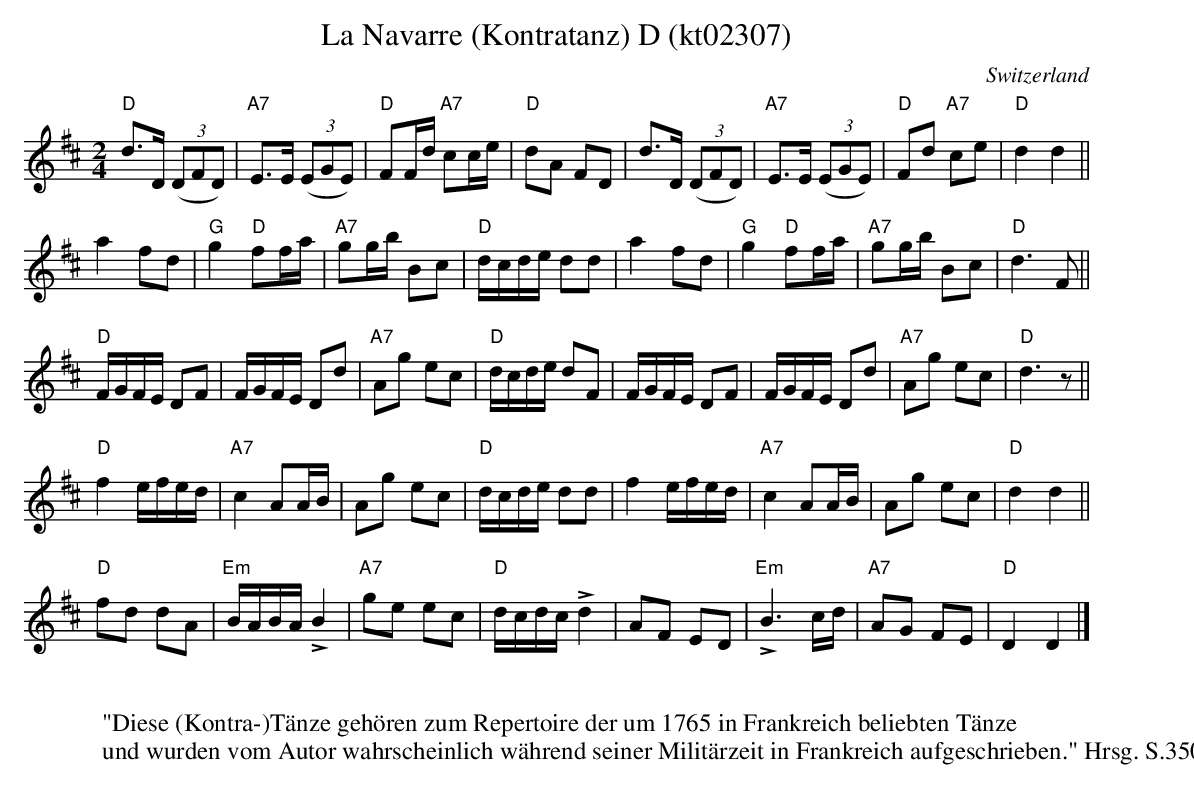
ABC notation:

X:1
T:La Navarre (Kontratanz) D (kt02307)
O:Switzerland
M:2/4
L:1/8
K:D major
"D"d>D ((3DFD) | "A7"E>E ((3EGE) | "D"FF/d/ "A7"cc/e/ | "D"dA FD | d>D ((3DFD) | "A7"E>E ((3EGE)  | "D"Fd "A7"ce | "D"d2d2 ||
a2 fd | "G"g2 "D"ff/a/ | "A7"gg/b/ Bc | "D"d/c/d/e/ dd | a2 fd | "G"g2 "D"ff/a/ | "A7"gg/b/ Bc | "D"d3F ||
"D"F/G/F/E/ DF | F/G/F/E/ Dd | "A7"Ag ec | "D"d/c/d/e/ dF | F/G/F/E/ DF | F/G/F/E/ Dd | "A7"Ag ec | "D"d3z ||
 "D"f2 e/f/e/d/ | "A7"c2 AA/B/ | Ag ec | "D"d/c/d/e/ dd | f2 e/f/e/d/ | "A7"c2 AA/B/ | Ag ec | "D"d2d2 ||
"D"fd dA | "Em"B/A/B/A/ !>!B2 | "A7"ge ec | "D"d/c/d/c/ !>!d2 | AF ED | !>!"Em"B3c/d/ | "A7"AG FE | "D"D2D2 |]
W:
W:"Diese (Kontra-)Tänze gehören zum Repertoire der um 1765 in Frankreich beliebten Tänze
W:und wurden vom Autor wahrscheinlich während seiner Militärzeit in Frankreich aufgeschrieben." Hrsg. S.350
